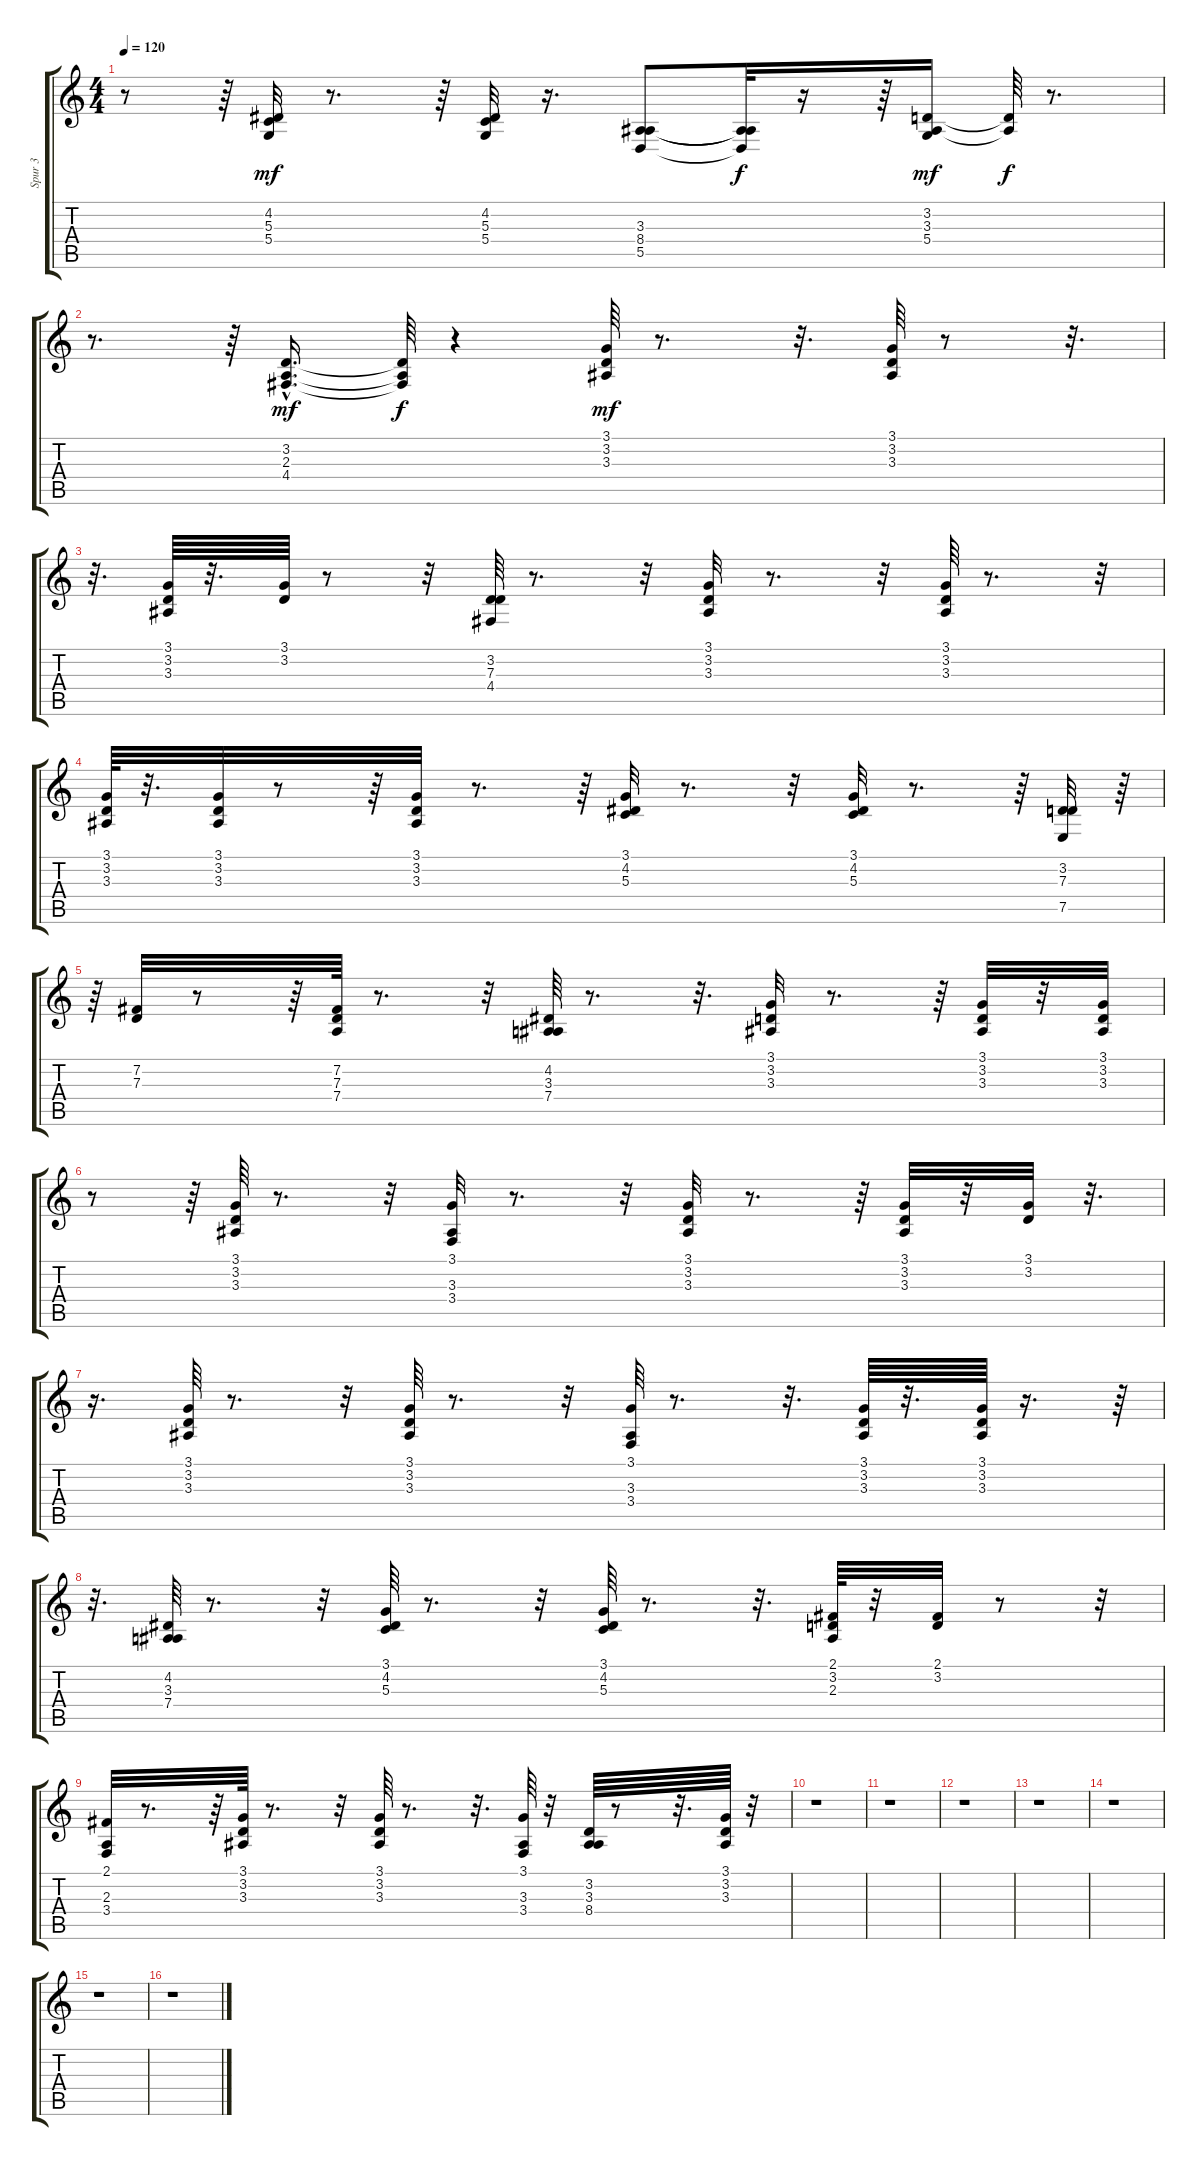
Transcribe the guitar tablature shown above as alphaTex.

\track ("Spur 3" "Spur 3") {instrument clavinet}
\staff {score tabs}
\tuning (E4 B3 G3 D3 A2 E2) {hide}
\ts (4 4)
\tempo 120
\clef g2
\ks c
r.8{dy mf} r.64 (4.2 5.3 5.4).32 r.8{d} r.64 (4.2 5.3 5.4).32 r.16{d} (3.3 8.4 5.5).8 (3.3{t} 8.4{t} 5.5{t}).32{dy f} r.16 r.64 (3.2 3.3 5.4).16{dy mf} (3.2{t} 3.3{t}).64{dy f} r.8{d} |
r.8{d} r.64 (3.2{hac} 2.3{hac} 4.4{hac}).16{d dy mf} (3.2{t} 2.3{t} 4.4{t}).64{dy f} r.4 (3.1 3.2 3.3).64{dy mf} r.8{d} r.32{d} (3.1 3.2 3.3).64 r.8 r.32{d} |
r.32{d} (3.1 3.2 3.3).64 r.32{d} (3.1 3.2).64 r.8 r.32 (3.2 7.3 4.4).64 r.8{d} r.32 (3.1 3.2 3.3).32 r.8{d} r.32 (3.1 3.2 3.3).64 r.8{d} r.32 |
(3.1 3.2 3.3).64 r.32{d} (3.1 3.2 3.3).32 r.8 r.64 (3.1 3.2 3.3).32 r.8{d} r.64 (3.1 4.2 5.3).32 r.8{d} r.32 (3.1 4.2 5.3).32 r.8{d} r.64 (3.2 7.3 7.5).32 r.64 |
r.64 (7.2 7.3).32 r.8 r.64 (7.2 7.3 7.4).64 r.8{d} r.32 (4.2 3.3 7.4).64 r.8{d} r.32{d} (3.1 3.2 3.3).32 r.8{d} r.64 (3.1 3.2 3.3).32 r.32 (3.1 3.2 3.3).32 |
r.8 r.64 (3.1 3.2 3.3).64 r.8{d} r.32 (3.1 3.3 3.4).32 r.8{d} r.32 (3.1 3.2 3.3).32 r.8{d} r.64 (3.1 3.2 3.3).32 r.32 (3.1 3.2).32 r.32{d} |
r.16{d} (3.1 3.2 3.3).64 r.8{d} r.32 (3.1 3.2 3.3).64 r.8{d} r.32 (3.1 3.3 3.4).64 r.8{d} r.32{d} (3.1 3.2 3.3).64 r.32{d} (3.1 3.2 3.3).64 r.16{d} r.64 |
r.32{d} (4.2 3.3 7.4).64 r.8{d} r.32 (3.1 4.2 5.3).64 r.8{d} r.32 (3.1 4.2 5.3).64 r.8{d} r.32{d} (2.1 3.2 2.3).64 r.32 (2.1 3.2).32 r.8 r.32 |
(2.1 2.3 3.4).32 r.8{d} r.64 (3.1 3.2 3.3).64 r.8{d} r.32 (3.1 3.2 3.3).64 r.8{d} r.32{d} (3.1 3.3 3.4).64 r.32 (3.2 3.3 8.4).64 r.8 r.32{d} (3.1 3.2 3.3).64 r.32 |
r.1 |
r.1 |
r.1 |
r.1 |
r.1 |
r.1 |
r.1
